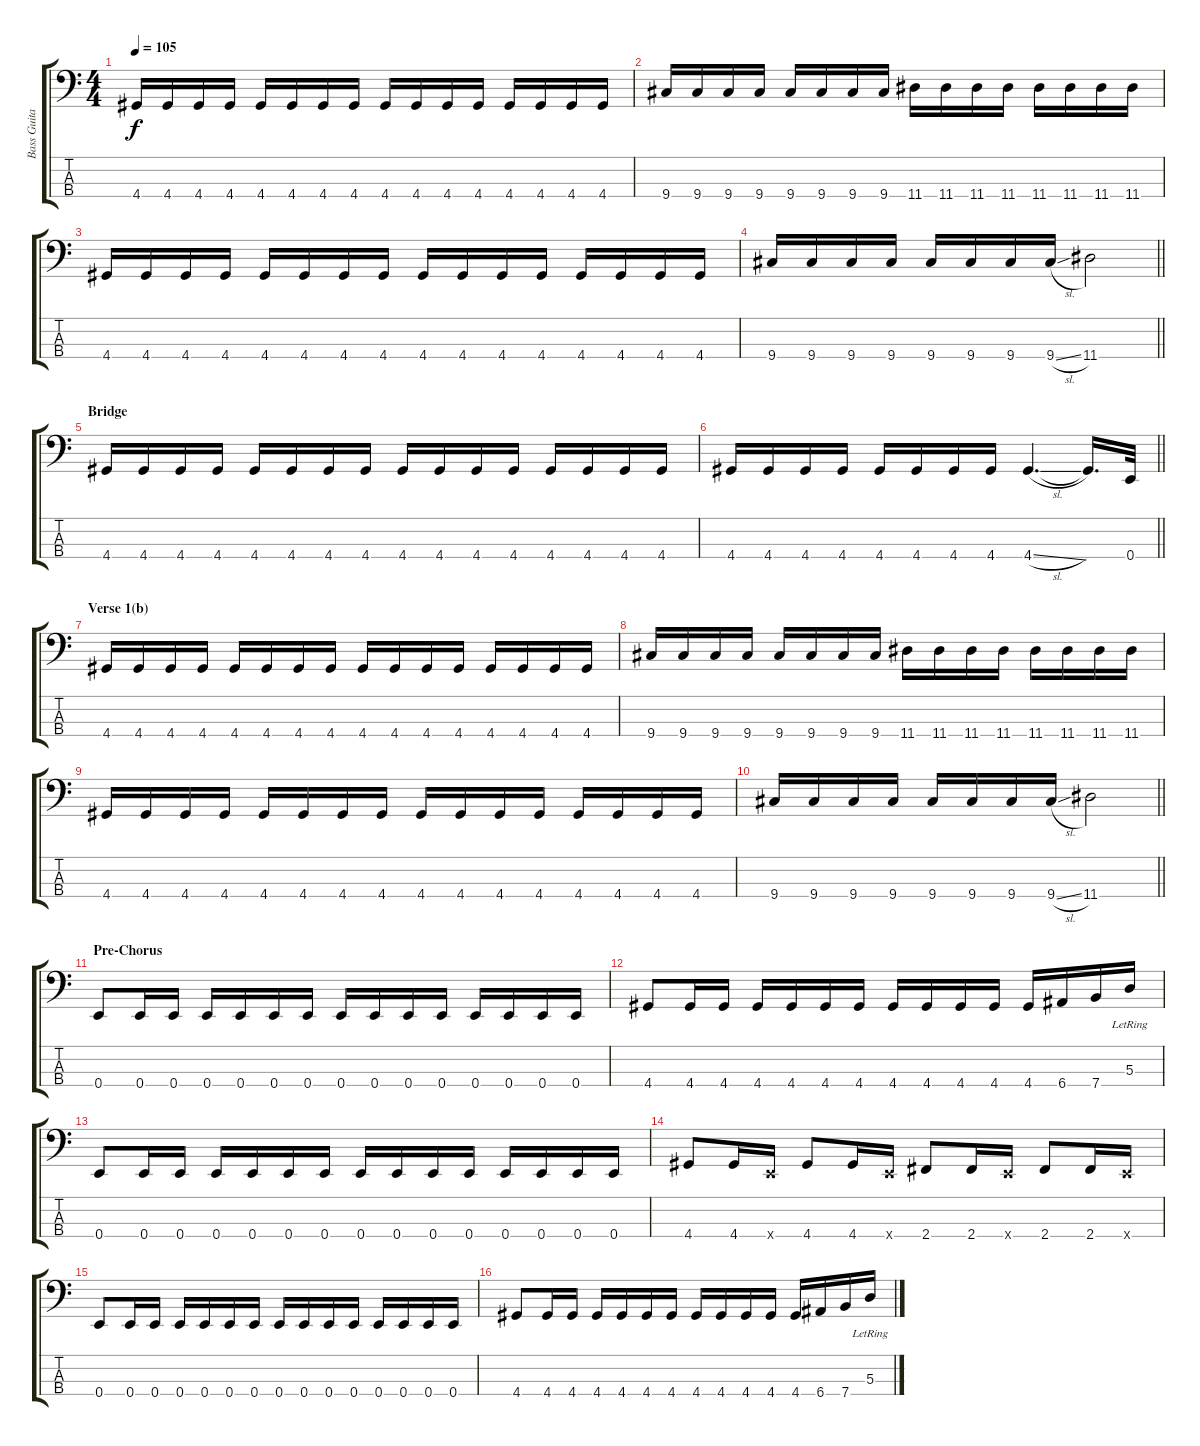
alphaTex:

\track ("Bass Guitar" "Bass Guita") {instrument electricbassfinger}
\staff {score tabs}
\tuning (G2 D2 A1 E1) {hide}
\ts (4 4)
\tempo 105
\clef f4
\ks c
4.4.16{dy f} 4.4.16 4.4.16 4.4.16 4.4.16 4.4.16 4.4.16 4.4.16 4.4.16 4.4.16 4.4.16 4.4.16 4.4.16 4.4.16 4.4.16 4.4.16 |
9.4.16 9.4.16 9.4.16 9.4.16 9.4.16 9.4.16 9.4.16 9.4.16 11.4.16 11.4.16 11.4.16 11.4.16 11.4.16 11.4.16 11.4.16 11.4.16 |
4.4.16 4.4.16 4.4.16 4.4.16 4.4.16 4.4.16 4.4.16 4.4.16 4.4.16 4.4.16 4.4.16 4.4.16 4.4.16 4.4.16 4.4.16 4.4.16 |
\barLineRight lightlight
9.4.16 9.4.16 9.4.16 9.4.16 9.4.16 9.4.16 9.4.16 9.4{sl}.16 11.4.2 |
\section ("" "Bridge")
4.4.16 4.4.16 4.4.16 4.4.16 4.4.16 4.4.16 4.4.16 4.4.16 4.4.16 4.4.16 4.4.16 4.4.16 4.4.16 4.4.16 4.4.16 4.4.16 |
\barLineRight lightlight
4.4.16 4.4.16 4.4.16 4.4.16 4.4.16 4.4.16 4.4.16 4.4.16 4.4{sl}.4{d} 4.4{t}.16{d} 0.4.32 |
\section ("" "Verse 1(b)")
4.4.16 4.4.16 4.4.16 4.4.16 4.4.16 4.4.16 4.4.16 4.4.16 4.4.16 4.4.16 4.4.16 4.4.16 4.4.16 4.4.16 4.4.16 4.4.16 |
9.4.16 9.4.16 9.4.16 9.4.16 9.4.16 9.4.16 9.4.16 9.4.16 11.4.16 11.4.16 11.4.16 11.4.16 11.4.16 11.4.16 11.4.16 11.4.16 |
4.4.16 4.4.16 4.4.16 4.4.16 4.4.16 4.4.16 4.4.16 4.4.16 4.4.16 4.4.16 4.4.16 4.4.16 4.4.16 4.4.16 4.4.16 4.4.16 |
\barLineRight lightlight
9.4.16 9.4.16 9.4.16 9.4.16 9.4.16 9.4.16 9.4.16 9.4{sl}.16 11.4.2 |
\section ("" "Pre-Chorus")
0.4.8 0.4.16 0.4.16 0.4.16 0.4.16 0.4.16 0.4.16 0.4.16 0.4.16 0.4.16 0.4.16 0.4.16 0.4.16 0.4.16 0.4.16 |
4.4.8 4.4.16 4.4.16 4.4.16 4.4.16 4.4.16 4.4.16 4.4.16 4.4.16 4.4.16 4.4.16 4.4.16 6.4.16 7.4.16 5.3{lr}.16 |
0.4.8 0.4.16 0.4.16 0.4.16 0.4.16 0.4.16 0.4.16 0.4.16 0.4.16 0.4.16 0.4.16 0.4.16 0.4.16 0.4.16 0.4.16 |
4.4.8 4.4.16 0.4{x}.16 4.4.8 4.4.16 0.4{x}.16 2.4.8 2.4.16 0.4{x}.16 2.4.8 2.4.16 0.4{x}.16 |
0.4.8 0.4.16 0.4.16 0.4.16 0.4.16 0.4.16 0.4.16 0.4.16 0.4.16 0.4.16 0.4.16 0.4.16 0.4.16 0.4.16 0.4.16 |
4.4.8 4.4.16 4.4.16 4.4.16 4.4.16 4.4.16 4.4.16 4.4.16 4.4.16 4.4.16 4.4.16 4.4.16 6.4.16 7.4.16 5.3{lr}.16
